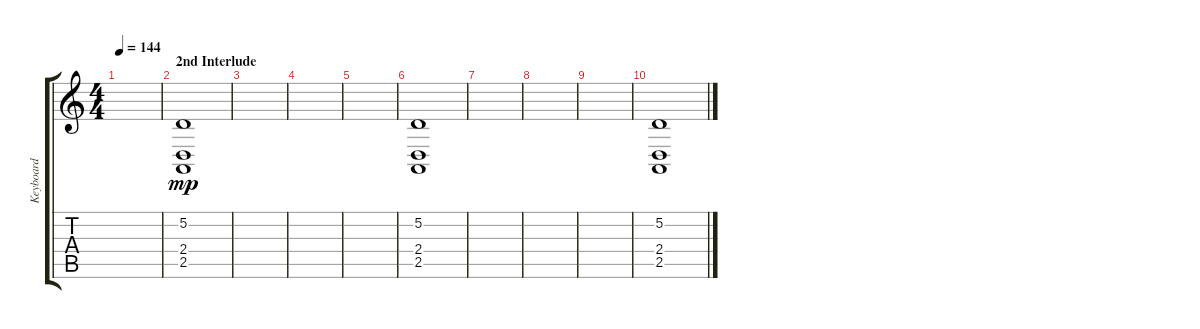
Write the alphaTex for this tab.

\track ("Keyboard" "Keyboard") {instrument tubularbells}
\staff {score tabs}
\tuning (D4 A3 F3 C3 G2 D2) {hide}
\ts (4 4)
\tempo 144
\clef g2
\ks c
|
\section ("" "2nd Interlude")
(5.2 2.4 2.5).1{dy mp} |
|
|
|
(5.2 2.4 2.5).1 |
|
|
|
(5.2 2.4 2.5).1
